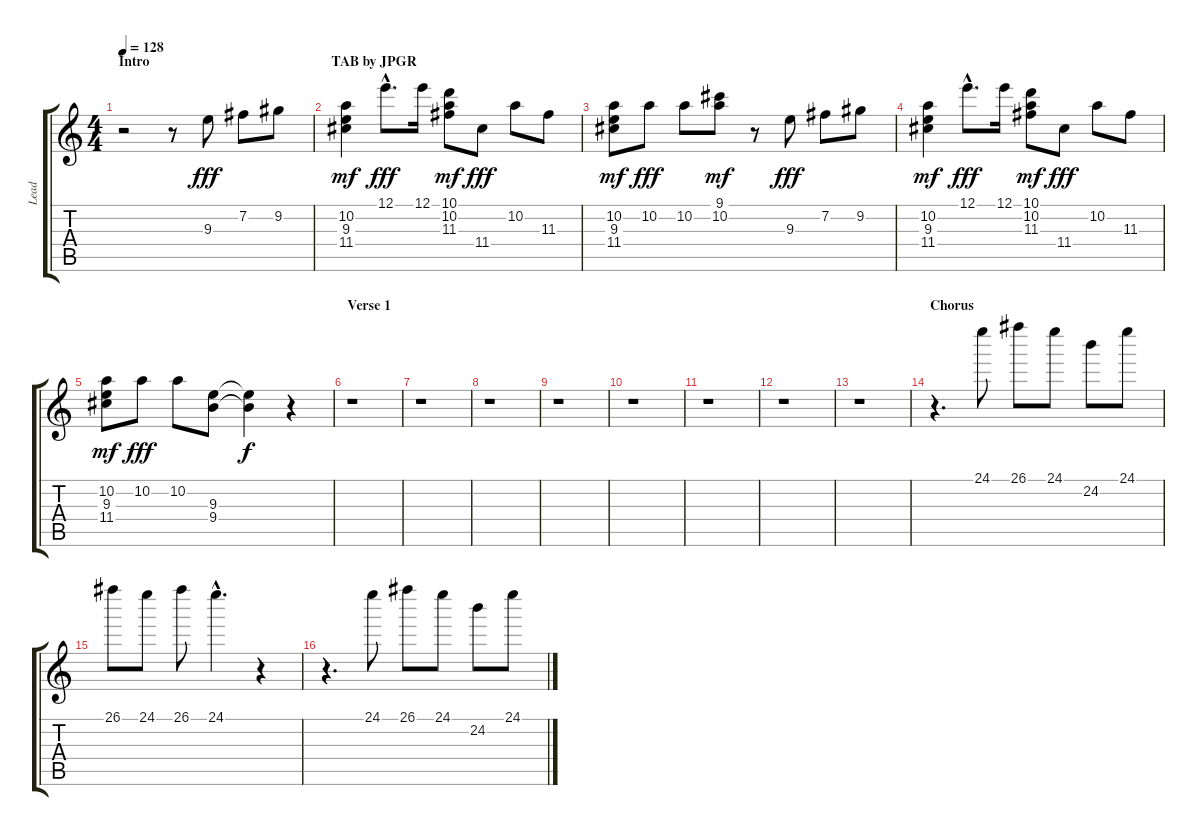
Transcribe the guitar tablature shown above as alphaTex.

\track ("Lead" "Lead") {instrument electricguitarclean}
\staff {score tabs}
\tuning (E4 B3 G3 D3 A2 E2) {hide}
\ts (4 4)
\section ("" "Intro                                                    TAB by JPGR")
\tempo 128
\clef g2
\ks c
r.2{dy fff instrument electricguitarclean} r.8 9.3.8 7.2.8 9.2.8 |
(10.2 9.3 11.4).4{dy mf} 12.1{hac}.8{d dy fff} 12.1.16 (10.1 10.2 11.3).8{dy mf} 11.4.8{dy fff} 10.2.8 11.3.8 |
(10.2 9.3 11.4).8{dy mf} 10.2.8{dy fff} 10.2.8 (9.1 10.2).8{dy mf} r.8 9.3.8{dy fff} 7.2.8 9.2.8 |
(10.2 9.3 11.4).4{dy mf} 12.1{hac}.8{d dy fff} 12.1.16 (10.1 10.2 11.3).8{dy mf} 11.4.8{dy fff} 10.2.8 11.3.8 |
(10.2 9.3 11.4).8{dy mf} 10.2.8{dy fff} 10.2.8 (9.3 9.4).8 (9.3{t} 9.4{t}).4{dy f} r.4 |
\section ("" "Verse 1")
r.1 |
r.1 |
r.1 |
r.1 |
r.1 |
r.1 |
r.1 |
r.1 |
\section ("" "Chorus")
r.4{d volume 16 balance 2 instrument whistle} 24.1.8 26.1.8 24.1.8 24.2.8 24.1.8 |
26.1.8 24.1.8 26.1.8 24.1{hac}.4{d} r.4 |
r.4{d} 24.1.8 26.1.8 24.1.8 24.2.8 24.1.8
